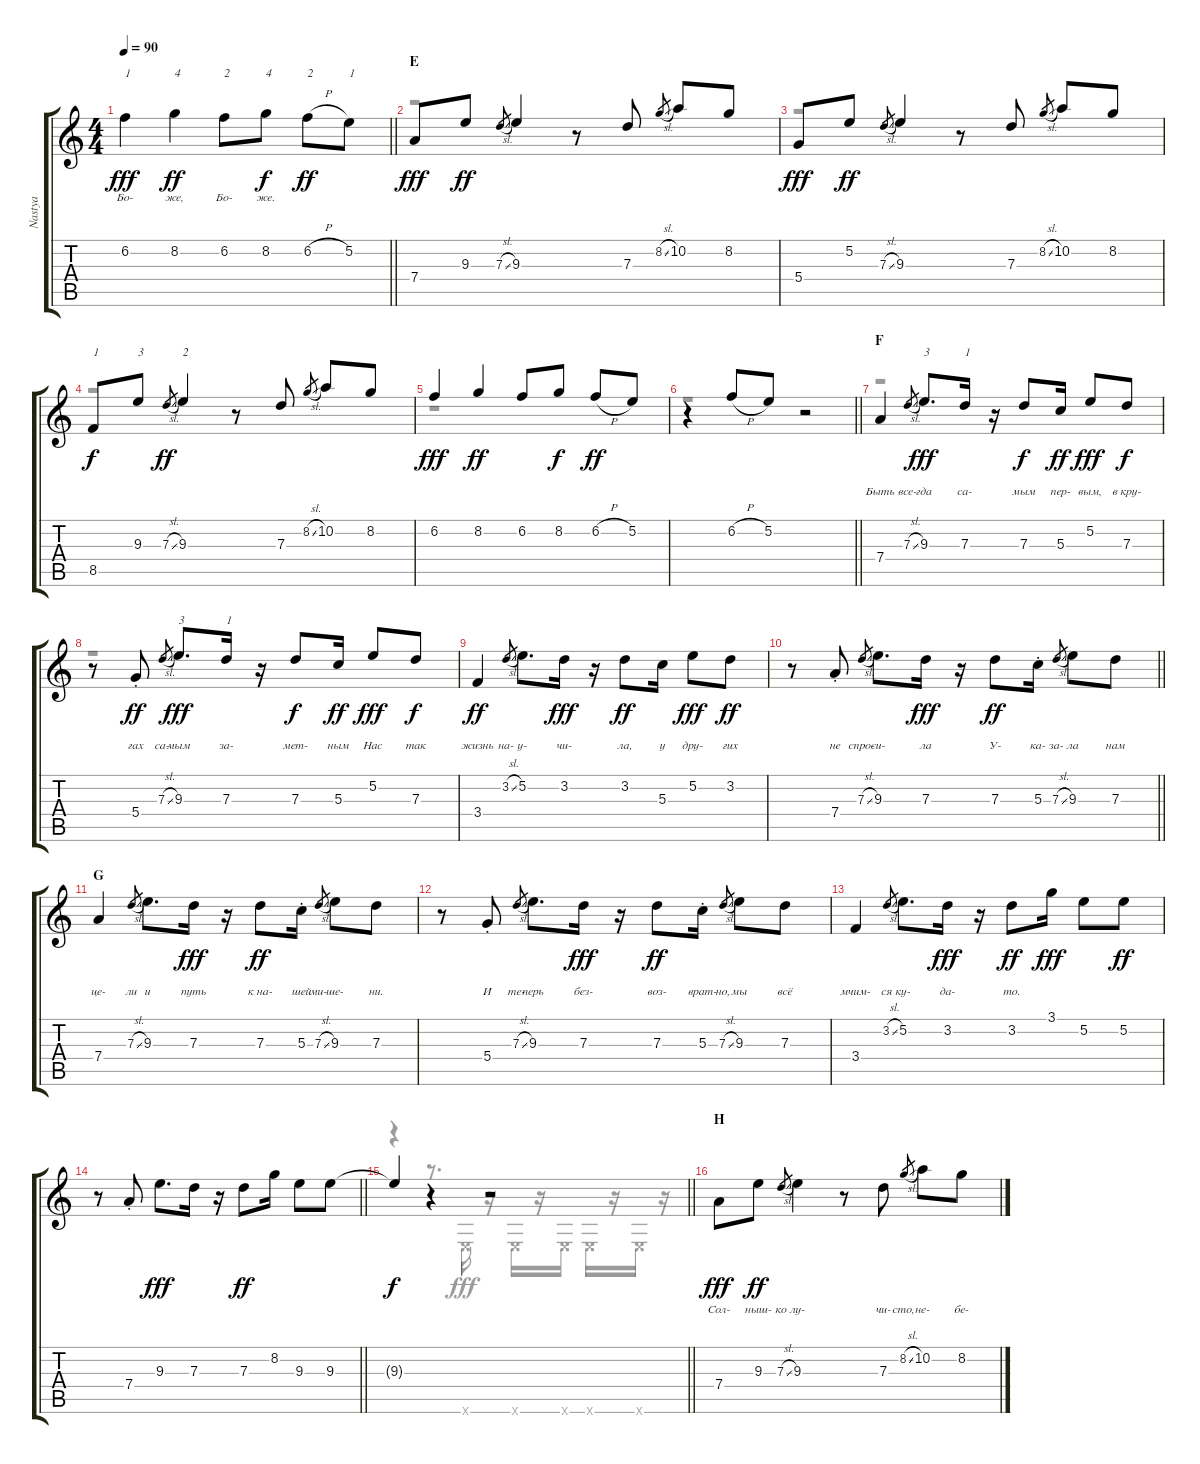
\track ("Nastya" "Nastya") {instrument acousticguitarnylon}
\staff {score tabs}
\tuning (E4 B3 G3 D3 A2 E2) {hide}
\voice
\ts (4 4)
\tempo 90
\clef g2
\barLineRight lightlight
\ks c
6.2.4{txt "1" lyrics (0 "Бо-") lyrics (1 "") lyrics (2 "") lyrics (3 "") lyrics (4 "") dy fff} 8.2.4{txt "4" lyrics (0 "же,") lyrics (1 "") lyrics (2 "") lyrics (3 "") lyrics (4 "") dy ff} 6.2.8{txt "2" lyrics (0 "Бо-") lyrics (1 "") lyrics (2 "") lyrics (3 "") lyrics (4 "")} 8.2.8{txt "4" lyrics (0 "же.") lyrics (1 "") lyrics (2 "") lyrics (3 "") lyrics (4 "") dy f} 6.2{h}.8{txt "2" dy ff} 5.2.8{txt "1"} |
\section ("" "E")
7.4.8{dy fff} 9.3.8{dy ff} 7.3{sl}.8{gr} 9.3.4 r.8 7.3.8 8.2{sl}.8{gr} 10.2.8 8.2.8 |
5.4.8{dy fff} 5.2.8{dy ff} 7.3{sl}.8{gr} 9.3.4 r.8 7.3.8 8.2{sl}.8{gr} 10.2.8 8.2.8 |
8.5.8{txt "1" dy f} 9.3.8{txt "3"} 7.3{sl}.8{gr dy ff} 9.3.4{txt "2"} r.8 7.3.8 8.2{sl}.8{gr} 10.2.8 8.2.8 |
6.2.4{dy fff} 8.2.4{dy ff} 6.2.8 8.2.8{dy f} 6.2{h}.8{dy ff} 5.2.8 |
\barLineRight lightlight
r.4 6.2{h}.8 5.2.8 r.2 |
\section ("" "F")
7.4.4{lyrics (0 "") lyrics (1 "") lyrics (2 "") lyrics (3 "Быть") lyrics (4 "")} 7.3{sl}.8{lyrics (0 "") lyrics (1 "") lyrics (2 "") lyrics (3 "все-") lyrics (4 "") gr} 9.3.8{d txt "3" lyrics (0 "") lyrics (1 "") lyrics (2 "") lyrics (3 "гда") lyrics (4 "") dy fff} 7.3.16{txt "1" lyrics (0 "") lyrics (1 "") lyrics (2 "") lyrics (3 "са-") lyrics (4 "")} r.16 7.3.8{lyrics (0 "") lyrics (1 "") lyrics (2 "") lyrics (3 "мым") lyrics (4 "") dy f} 5.3.16{lyrics (0 "") lyrics (1 "") lyrics (2 "") lyrics (3 "пер-") lyrics (4 "") dy ff} 5.2.8{lyrics (0 "") lyrics (1 "") lyrics (2 "") lyrics (3 "вым,") lyrics (4 "") dy fff} 7.3.8{lyrics (0 "") lyrics (1 "") lyrics (2 "") lyrics (3 "в кру-") lyrics (4 "") dy f} |
r.8 5.4{st}.8{lyrics (0 "") lyrics (1 "") lyrics (2 "") lyrics (3 "гах") lyrics (4 "") dy ff} 7.3{sl}.8{lyrics (0 "") lyrics (1 "") lyrics (2 "") lyrics (3 "са-") lyrics (4 "") gr} 9.3.8{d txt "3" lyrics (0 "") lyrics (1 "") lyrics (2 "") lyrics (3 "мым") lyrics (4 "") dy fff} 7.3.16{txt "1" lyrics (0 "") lyrics (1 "") lyrics (2 "") lyrics (3 "за-") lyrics (4 "")} r.16 7.3.8{lyrics (0 "") lyrics (1 "") lyrics (2 "") lyrics (3 "мет-") lyrics (4 "") dy f} 5.3.16{lyrics (0 "") lyrics (1 "") lyrics (2 "") lyrics (3 "ным") lyrics (4 "") dy ff} 5.2.8{lyrics (0 "") lyrics (1 "") lyrics (2 "") lyrics (3 "Нас") lyrics (4 "") dy fff} 7.3.8{lyrics (0 "") lyrics (1 "") lyrics (2 "") lyrics (3 "так") lyrics (4 "") dy f} |
3.4.4{lyrics (0 "") lyrics (1 "") lyrics (2 "") lyrics (3 "жизнь") lyrics (4 "") dy ff} 3.2{sl}.8{lyrics (0 "") lyrics (1 "") lyrics (2 "") lyrics (3 "на-") lyrics (4 "") gr} 5.2.8{d lyrics (0 "") lyrics (1 "") lyrics (2 "") lyrics (3 "у-") lyrics (4 "")} 3.2.16{lyrics (0 "") lyrics (1 "") lyrics (2 "") lyrics (3 "чи-") lyrics (4 "") dy fff} r.16 3.2.8{lyrics (0 "") lyrics (1 "") lyrics (2 "") lyrics (3 "ла,") lyrics (4 "") dy ff} 5.3.16{lyrics (0 "") lyrics (1 "") lyrics (2 "") lyrics (3 "у") lyrics (4 "")} 5.2.8{lyrics (0 "") lyrics (1 "") lyrics (2 "") lyrics (3 "дру-") lyrics (4 "") dy fff} 3.2.8{lyrics (0 "") lyrics (1 "") lyrics (2 "") lyrics (3 "гих") lyrics (4 "") dy ff} |
\barLineRight lightlight
r.8 7.4{st}.8{lyrics (0 "") lyrics (1 "") lyrics (2 "") lyrics (3 "не") lyrics (4 "")} 7.3{sl}.8{lyrics (0 "") lyrics (1 "") lyrics (2 "") lyrics (3 "спро-") lyrics (4 "") gr} 9.3.8{d lyrics (0 "") lyrics (1 "") lyrics (2 "") lyrics (3 "си-") lyrics (4 "")} 7.3.16{lyrics (0 "") lyrics (1 "") lyrics (2 "") lyrics (3 "ла") lyrics (4 "") dy fff} r.16 7.3.8{lyrics (0 "") lyrics (1 "") lyrics (2 "") lyrics (3 "У-") lyrics (4 "") dy ff} 5.3{st}.16{lyrics (0 "") lyrics (1 "") lyrics (2 "") lyrics (3 "ка-") lyrics (4 "")} 7.3{sl}.8{lyrics (0 "") lyrics (1 "") lyrics (2 "") lyrics (3 "за-") lyrics (4 "") gr} 9.3.8{lyrics (0 "") lyrics (1 "") lyrics (2 "") lyrics (3 "ла") lyrics (4 "")} 7.3.8{lyrics (0 "") lyrics (1 "") lyrics (2 "") lyrics (3 "нам") lyrics (4 "")} |
\section ("" "G")
7.4.4{lyrics (0 "") lyrics (1 "") lyrics (2 "") lyrics (3 "це-") lyrics (4 "")} 7.3{sl}.8{lyrics (0 "") lyrics (1 "") lyrics (2 "") lyrics (3 "ли") lyrics (4 "") gr} 9.3.8{d lyrics (0 "") lyrics (1 "") lyrics (2 "") lyrics (3 "и") lyrics (4 "")} 7.3.16{lyrics (0 "") lyrics (1 "") lyrics (2 "") lyrics (3 "путь") lyrics (4 "") dy fff} r.16 7.3.8{lyrics (0 "") lyrics (1 "") lyrics (2 "") lyrics (3 "к на-") lyrics (4 "") dy ff} 5.3{st}.16{lyrics (0 "") lyrics (1 "") lyrics (2 "") lyrics (3 "шей") lyrics (4 "")} 7.3{sl}.8{lyrics (0 "") lyrics (1 "") lyrics (2 "") lyrics (3 "ми-") lyrics (4 "") gr} 9.3.8{lyrics (0 "") lyrics (1 "") lyrics (2 "") lyrics (3 "ше-") lyrics (4 "")} 7.3.8{lyrics (0 "") lyrics (1 "") lyrics (2 "") lyrics (3 "ни.") lyrics (4 "")} |
r.8 5.4{st}.8{lyrics (0 "") lyrics (1 "") lyrics (2 "") lyrics (3 "И") lyrics (4 "")} 7.3{sl}.8{lyrics (0 "") lyrics (1 "") lyrics (2 "") lyrics (3 "те-") lyrics (4 "") gr} 9.3.8{d lyrics (0 "") lyrics (1 "") lyrics (2 "") lyrics (3 "перь") lyrics (4 "")} 7.3.16{lyrics (0 "") lyrics (1 "") lyrics (2 "") lyrics (3 "без-") lyrics (4 "") dy fff} r.16 7.3.8{lyrics (0 "") lyrics (1 "") lyrics (2 "") lyrics (3 "воз-") lyrics (4 "") dy ff} 5.3{st}.16{lyrics (0 "") lyrics (1 "") lyrics (2 "") lyrics (3 "врат-") lyrics (4 "")} 7.3{sl}.8{lyrics (0 "") lyrics (1 "") lyrics (2 "") lyrics (3 "но,") lyrics (4 "") gr} 9.3.8{lyrics (0 "") lyrics (1 "") lyrics (2 "") lyrics (3 "мы") lyrics (4 "")} 7.3.8{lyrics (0 "") lyrics (1 "") lyrics (2 "") lyrics (3 "всё") lyrics (4 "")} |
3.4.4{lyrics (0 "") lyrics (1 "") lyrics (2 "") lyrics (3 "мчим-") lyrics (4 "")} 3.2{sl}.8{lyrics (0 "") lyrics (1 "") lyrics (2 "") lyrics (3 "ся") lyrics (4 "") gr} 5.2.8{d lyrics (0 "") lyrics (1 "") lyrics (2 "") lyrics (3 "ку-") lyrics (4 "")} 3.2.16{lyrics (0 "") lyrics (1 "") lyrics (2 "") lyrics (3 "да-") lyrics (4 "") dy fff} r.16 3.2.8{lyrics (0 "") lyrics (1 "") lyrics (2 "") lyrics (3 "то.") lyrics (4 "") dy ff} 3.1.16{dy fff} 5.2.8 5.2.8{dy ff} |
\barLineRight lightlight
r.8 7.4{st}.8 9.3.8{d dy fff} 7.3.16 r.16 7.3.8{dy ff} 8.2.16 9.3.8 9.3.8 |
\barLineRight lightlight
9.3{t}.4{dy f} r.4 r.2 |
\section ("" "H")
7.4.8{lyrics (0 "") lyrics (1 "Сол-") lyrics (2 "") lyrics (3 "") lyrics (4 "") dy fff} 9.3.8{lyrics (0 "") lyrics (1 "ныш-") lyrics (2 "") lyrics (3 "") lyrics (4 "") dy ff} 7.3{sl}.8{lyrics (0 "") lyrics (1 "ко") lyrics (2 "") lyrics (3 "") lyrics (4 "") gr} 9.3.4{lyrics (0 "") lyrics (1 "лу-") lyrics (2 "") lyrics (3 "") lyrics (4 "")} r.8 7.3.8{lyrics (0 "") lyrics (1 "чи-") lyrics (2 "") lyrics (3 "") lyrics (4 "")} 8.2{sl}.8{lyrics (0 "") lyrics (1 "сто,") lyrics (2 "") lyrics (3 "") lyrics (4 "") gr} 10.2.8{lyrics (0 "") lyrics (1 "не-") lyrics (2 "") lyrics (3 "") lyrics (4 "")} 8.2.8{lyrics (0 "") lyrics (1 "бе-") lyrics (2 "") lyrics (3 "") lyrics (4 "")}
\voice
\clef g2
\ottava regular
\simile none
\barLineRight lightlight
\ks c
|
r.1 |
r.1 |
r.1 |
r.1 |
\barLineRight lightlight
r.1 |
r.1 |
r.1 |
|
\barLineRight lightlight
|
|
|
|
\barLineRight lightlight
|
\barLineRight lightlight
r.4 r.8{d} 0.6{x}.16{dy fff} r.16 0.6{x}.16 r.16 0.6{x}.16 0.6{x}.16 r.16 0.6{x}.16 r.16 |
